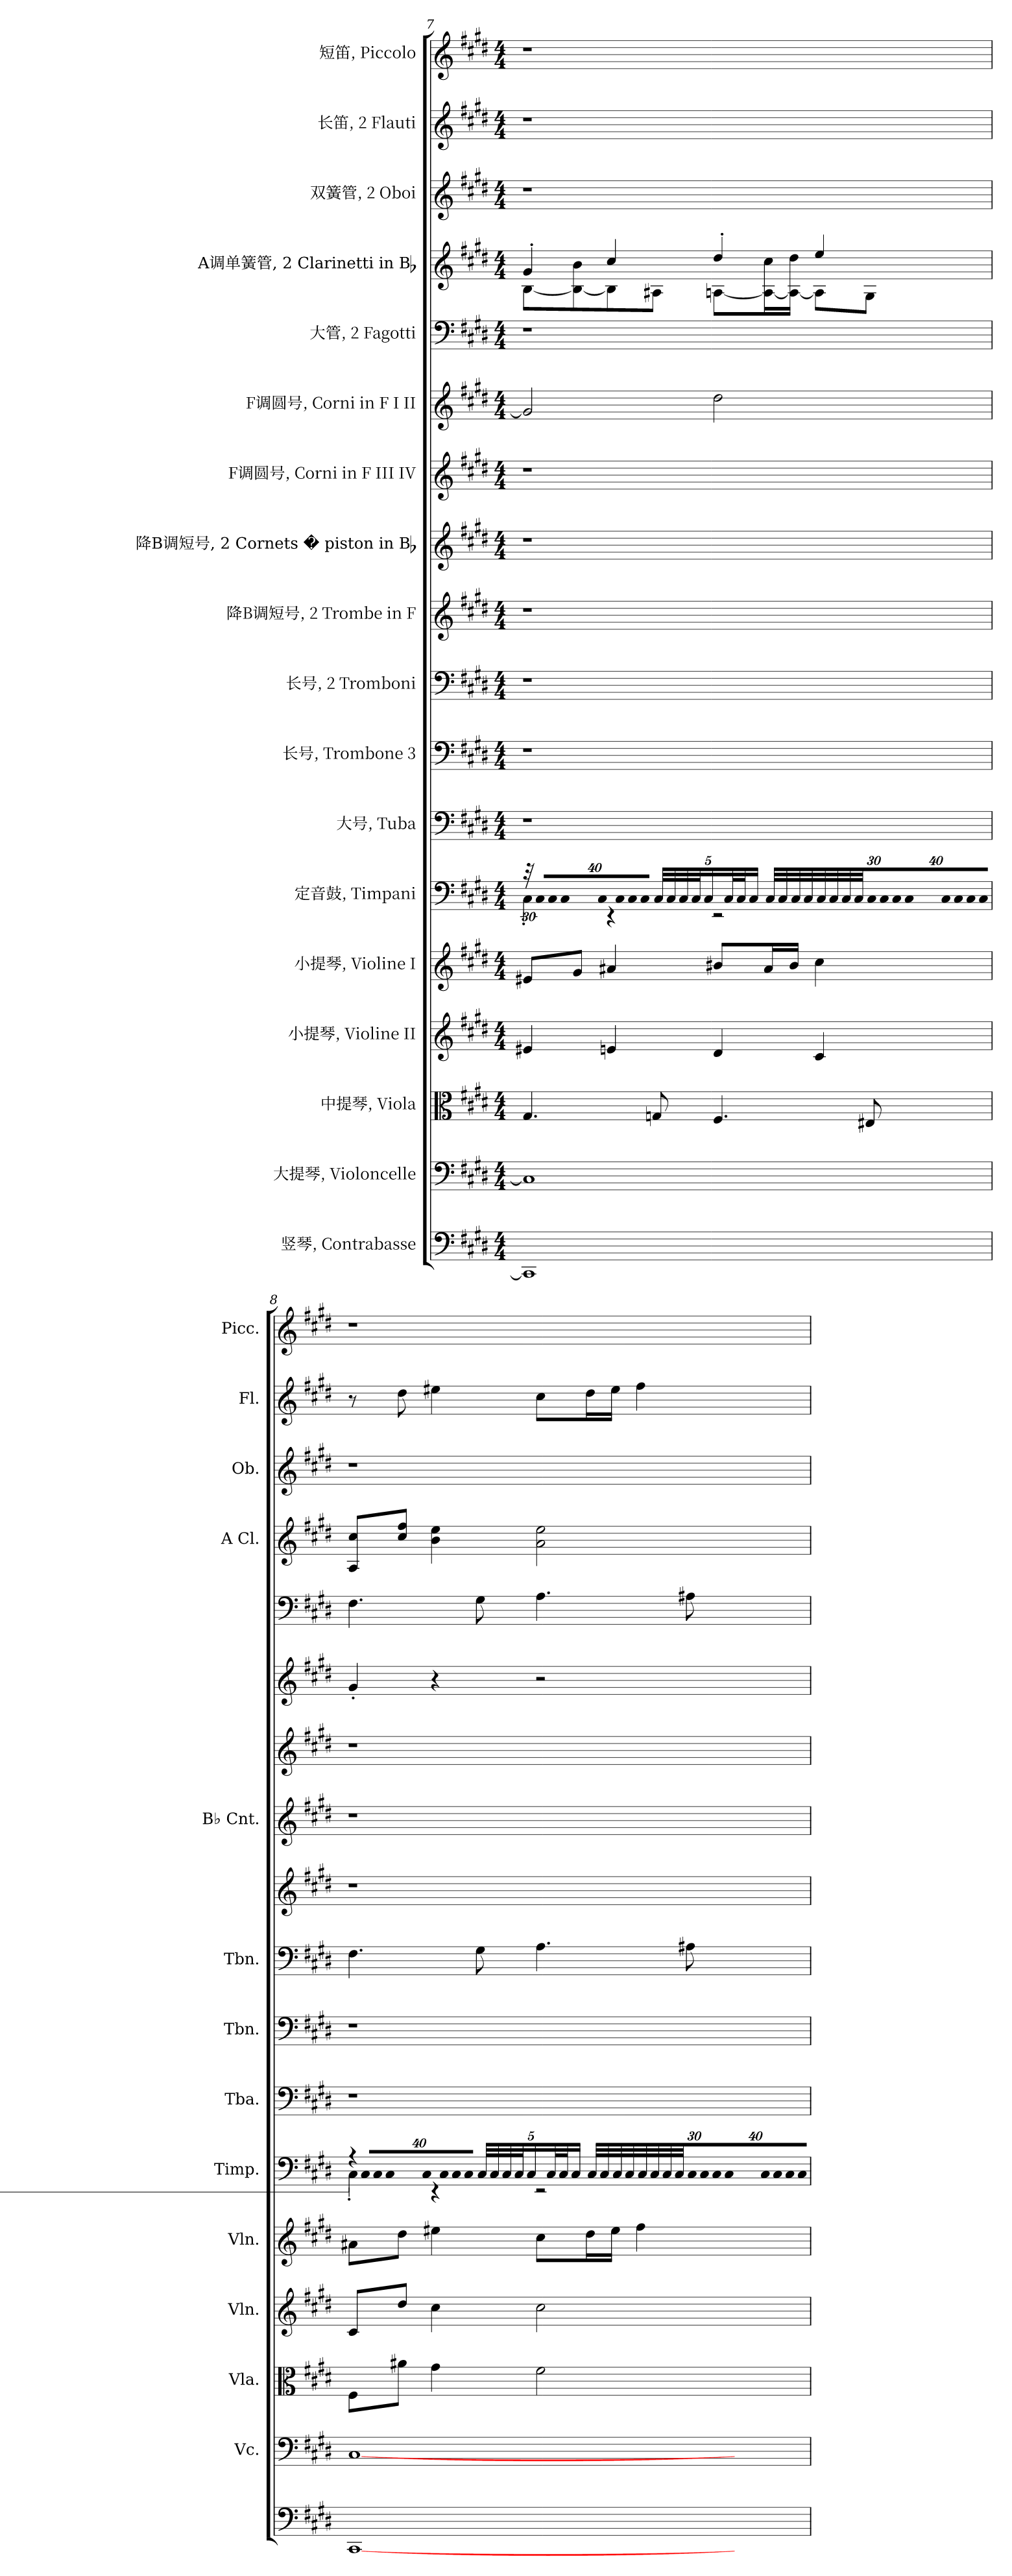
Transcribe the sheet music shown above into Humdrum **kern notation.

**kern	**kern	**kern	**kern	**kern	**kern	**kern	**kern	**kern	**kern	**kern	**kern	**kern	**kern	**kern	**kern	**kern	**kern
*part18	*part17	*part16	*part15	*part14	*part13	*part12	*part11	*part10	*part9	*part8	*part7	*part6	*part5	*part4	*part3	*part2	*part1
*staff18	*staff17	*staff16	*staff15	*staff14	*staff13	*staff12	*staff11	*staff10	*staff9	*staff8	*staff7	*staff6	*staff5	*staff4	*staff3	*staff2	*staff1
*I"竖琴, Contrabasse	*I"大提琴, Violoncelle	*I"中提琴, Viola	*I"小提琴, Violine II	*I"小提琴, Violine I	*I"定音鼓, Timpani	*I"大号, Tuba	*I"长号, Trombone 3	*I"长号, 2 Tromboni	*I"降B调短号, 2 Trombe in F	*I"降B调短号, 2 Cornets � piston in Bb	*I"F调圆号, Corni in F III IV	*I"F调圆号, Corni in F I II	*I"大管, 2 Fagotti	*I"A调单簧管, 2 Clarinetti in Bb	*I"双簧管, 2 Oboi	*I"长笛, 2 Flauti	*I"短笛, Piccolo
*	*I'Vc.	*I'Vla.	*I'Vln.	*I'Vln.	*I'Timp.	*I'Tba.	*I'Tbn.	*I'Tbn.	*	*I'B♭ Cnt.	*	*	*	*I'A Cl.	*I'Ob.	*I'Fl.	*I'Picc.
!!LO:PB:g=z
*clefF4	*clefF4	*clefC3	*clefG2	*clefG2	*clefF4	*clefF4	*clefF4	*clefF4	*clefG2	*clefG2	*clefG2	*clefG2	*clefF4	*clefG2	*clefG2	*clefG2	*clefG2
*	*	*	*	*	*	*	*	*	*ITrd1c2	*ITrd1c2	*ITrd4c7	*ITrd4c7	*	*ITrd2c3	*	*	*ITrd-7c-12
*k[f#c#g#d#]	*k[f#c#g#d#]	*k[f#c#g#d#]	*k[f#c#g#d#]	*k[f#c#g#d#]	*k[f#c#g#d#]	*k[f#c#g#d#]	*k[f#c#g#d#]	*k[f#c#g#d#]	*k[f#c#]	*k[f#c#]	*k[f#c#g#]	*k[f#c#g#]	*k[f#c#g#d#]	*k[f#c#g#d#a#e#b#]	*k[f#c#g#d#]	*k[f#c#g#d#]	*k[f#c#g#d#]
*M4/4	*M4/4	*M4/4	*M4/4	*M4/4	*M4/4	*M4/4	*M4/4	*M4/4	*M4/4	*M4/4	*M4/4	*M4/4	*M4/4	*M4/4	*M4/4	*M4/4	*M4/4
*MM122	*MM122	*MM122	*MM122	*MM122	*MM122	*MM122	*MM122	*MM122	*MM122	*MM122	*MM122	*MM122	*MM122	*MM122	*MM122	*MM122	*MM122
=7	=7	=7	=7	=7	=7	=7	=7	=7	=7	=7	=7	=7	=7	=7	=7	=7	=7
!	!	!	!	!	!LO:N:vis=64	!	!	!	!	!	!	!	!	!	!	!	!
*	*	*	*	*	*^	*	*	*	*	*	*	*	*	*^	*	*	*
1CC#]	1C#]	4.G#/	4e#X/	8e#X/L	960%17r	4C#'\	1r	1r	1r	1r	1r	1r	2c#/]	1r	4e#'/	[8G#\L	1r	1r	1r
!	!	!	!	!	!LO:N:vis=32	!	!	!	!	!	!	!	!	!	!	!	!	!	!
.	.	.	.	.	640%23C#/LLL	.	.	.	.	.	.	.	.	.	.	.	.	.	.
!	!	!	!	!	!LO:N:vis=32	!	!	!	!	!	!	!	!	!	!	!	!	!	!
.	.	.	.	.	640%23C#/	.	.	.	.	.	.	.	.	.	.	.	.	.	.
!	!	!	!	!	!LO:N:vis=256%9	!	!	!	!	!	!	!	!	!	!	!	!	!	!
.	.	.	.	.	960%17C#/K	.	.	.	.	.	.	.	.	.	.	.	.	.	.
!	!	!	!	!	!LO:N:vis=32	!	!	!	!	!	!	!	!	!	!	!	!	!	!
.	.	.	.	.	640%23C#/	.	.	.	.	.	.	.	.	.	.	.	.	.	.
.	.	.	.	8g#/J	.	.	.	.	.	.	.	.	.	.	.	8G#\_ 8g#\	.	.	.
!	!	!	!	!	!LO:N:vis=32	!	!	!	!	!	!	!	!	!	!	!	!	!	!
.	.	.	.	.	640%23C#/	.	.	.	.	.	.	.	.	.	.	.	.	.	.
!	!	!	!	!	!LO:N:vis=32	!	!	!	!	!	!	!	!	!	!	!	!	!	!
.	.	.	.	.	640%23C#/	.	.	.	.	.	.	.	.	.	.	.	.	.	.
!	!	!	!	!	!LO:N:vis=32	!	!	!	!	!	!	!	!	!	!	!	!	!	!
.	.	.	.	.	640%23C#/JJJ	.	.	.	.	.	.	.	.	.	.	.	.	.	.
.	.	.	4en/	4a#X/	.	4r	.	.	.	.	.	.	.	.	4a#/	8G#\]	.	.	.
*	*	*	*	*	*Xbrackettup	*	*	*	*	*	*	*	*	*	*	*	*	*	*
.	.	.	.	.	40C#/LLL	.	.	.	.	.	.	.	.	.	.	.	.	.	.
.	.	.	.	.	40C#/	.	.	.	.	.	.	.	.	.	.	.	.	.	.
.	.	.	.	.	40C#/	.	.	.	.	.	.	.	.	.	.	.	.	.	.
.	.	.	.	.	40C#/J	.	.	.	.	.	.	.	.	.	.	.	.	.	.
.	.	.	.	.	20C#/	.	.	.	.	.	.	.	.	.	.	.	.	.	.
.	.	8Gn/	.	.	.	.	.	.	.	.	.	.	.	.	.	8F##X\J	.	.	.
.	.	.	.	.	40C#/L	.	.	.	.	.	.	.	.	.	.	.	.	.	.
.	.	.	.	.	40C#/J	.	.	.	.	.	.	.	.	.	.	.	.	.	.
.	.	.	.	.	20C#/JJ	.	.	.	.	.	.	.	.	.	.	.	.	.	.
.	.	4.F#/	4d#/	8b#X/L	.	2r	.	.	.	.	.	.	2g#\	.	4b#'/	[8F#X\L	.	.	.
.	.	.	.	.	32C#/LLL	.	.	.	.	.	.	.	.	.	.	.	.	.	.
.	.	.	.	.	32C#/	.	.	.	.	.	.	.	.	.	.	.	.	.	.
.	.	.	.	.	32C#/	.	.	.	.	.	.	.	.	.	.	.	.	.	.
.	.	.	.	.	32C#/	.	.	.	.	.	.	.	.	.	.	.	.	.	.
.	.	.	.	16a#/L	.	.	.	.	.	.	.	.	.	.	.	16F#\_ 16a#\L	.	.	.
.	.	.	.	.	32C#/	.	.	.	.	.	.	.	.	.	.	.	.	.	.
.	.	.	.	.	32C#/	.	.	.	.	.	.	.	.	.	.	.	.	.	.
.	.	.	.	16b#/JJ	.	.	.	.	.	.	.	.	.	.	.	16F#\_ 16b#\JJ	.	.	.
.	.	.	.	.	32C#/	.	.	.	.	.	.	.	.	.	.	.	.	.	.
.	.	.	.	.	32C#/	.	.	.	.	.	.	.	.	.	.	.	.	.	.
.	.	.	4c#/	4cc#\	.	.	.	.	.	.	.	.	.	.	4cc#/	8F#\L]	.	.	.
!	!	!	!	!	!LO:N:vis=256%9	!	!	!	!	!	!	!	!	!	!	!	!	!	!
.	.	.	.	.	960%17C#/K	.	.	.	.	.	.	.	.	.	.	.	.	.	.
!	!	!	!	!	!LO:N:vis=32	!	!	!	!	!	!	!	!	!	!	!	!	!	!
.	.	.	.	.	640%23C#/	.	.	.	.	.	.	.	.	.	.	.	.	.	.
!	!	!	!	!	!LO:N:vis=32	!	!	!	!	!	!	!	!	!	!	!	!	!	!
.	.	.	.	.	640%23C#/	.	.	.	.	.	.	.	.	.	.	.	.	.	.
!	!	!	!	!	!LO:N:vis=256%9	!	!	!	!	!	!	!	!	!	!	!	!	!	!
.	.	.	.	.	960%17C#/K	.	.	.	.	.	.	.	.	.	.	.	.	.	.
!	!	!	!	!	!LO:N:vis=32	!	!	!	!	!	!	!	!	!	!	!	!	!	!
.	.	.	.	.	640%23C#/	.	.	.	.	.	.	.	.	.	.	.	.	.	.
.	.	8E#X/	.	.	.	.	.	.	.	.	.	.	.	.	.	8E#\J	.	.	.
!	!	!	!	!	!LO:N:vis=32	!	!	!	!	!	!	!	!	!	!	!	!	!	!
.	.	.	.	.	640%23C#/	.	.	.	.	.	.	.	.	.	.	.	.	.	.
!	!	!	!	!	!LO:N:vis=32	!	!	!	!	!	!	!	!	!	!	!	!	!	!
.	.	.	.	.	640%23C#/	.	.	.	.	.	.	.	.	.	.	.	.	.	.
!	!	!	!	!	!LO:N:vis=32	!	!	!	!	!	!	!	!	!	!	!	!	!	!
.	.	.	.	.	640%23C#/JJJ	.	.	.	.	.	.	.	.	.	.	.	.	.	.
480ryy	480ryy	480ryy	480ryy	480ryy	.	480ryy	480ryy	480ryy	480ryy	480ryy	480ryy	480ryy	480ryy	480ryy	480ryy	480ryy	480ryy	480ryy	480ryy
*	*	*	*	*	*	*	*	*	*	*	*	*	*	*	*v	*v	*	*	*
!!LO:PB:g=z
=8	=8	=8	=8	=8	=8	=8	=8	=8	=8	=8	=8	=8	=8	=8	=8	=8	=8	=8
*	*	*	*	*	*brackettup	*	*	*	*	*	*	*	*	*	*	*	*	*
*	*	*	*	*	*	*	*	*	*	*	*	*	*	*	*	*	*	*MM122
*	*	*	*	*	*	*	*	*	*	*	*	*	*	*	*^	*	*	*
!	!	!	!	!	!LO:N:vis=64	!	!	!	!	!	!	!	!	!	!	!	!	!	!
*	*	*	*	*	*	*	*	*	*	*	*	*	*	*	*v	*v	*	*	*
[1CC#	[1C#	8F#\L	8c#/L	8a#X\L	960%17r	4C#'\	1r	1r	4.F#\	1r	1r	1r	4c#'/	4.F#\	8F#/ 8a#/L	1r	8r	1r
!	!	!	!	!	!LO:N:vis=32	!	!	!	!	!	!	!	!	!	!	!	!	!
.	.	.	.	.	640%23C#/LLL	.	.	.	.	.	.	.	.	.	.	.	.	.
!	!	!	!	!	!LO:N:vis=32	!	!	!	!	!	!	!	!	!	!	!	!	!
.	.	.	.	.	640%23C#/	.	.	.	.	.	.	.	.	.	.	.	.	.
!	!	!	!	!	!LO:N:vis=256%9	!	!	!	!	!	!	!	!	!	!	!	!	!
.	.	.	.	.	960%17C#/K	.	.	.	.	.	.	.	.	.	.	.	.	.
!	!	!	!	!	!LO:N:vis=32	!	!	!	!	!	!	!	!	!	!	!	!	!
.	.	.	.	.	640%23C#/	.	.	.	.	.	.	.	.	.	.	.	.	.
.	.	8a#X\J	8dd#/J	8dd#\J	.	.	.	.	.	.	.	.	.	.	8a#/ 8dd#/J	.	8dd#\	.
!	!	!	!	!	!LO:N:vis=32	!	!	!	!	!	!	!	!	!	!	!	!	!
.	.	.	.	.	640%23C#/	.	.	.	.	.	.	.	.	.	.	.	.	.
!	!	!	!	!	!LO:N:vis=32	!	!	!	!	!	!	!	!	!	!	!	!	!
.	.	.	.	.	640%23C#/	.	.	.	.	.	.	.	.	.	.	.	.	.
!	!	!	!	!	!LO:N:vis=32	!	!	!	!	!	!	!	!	!	!	!	!	!
.	.	.	.	.	640%23C#/JJJ	.	.	.	.	.	.	.	.	.	.	.	.	.
.	.	4g#\	4cc#\	4ee#X\	.	4r	.	.	.	.	.	.	4r	.	4g#\ 4cc#\	.	4ee#X\	.
*	*	*	*	*	*Xbrackettup	*	*	*	*	*	*	*	*	*	*	*	*	*
.	.	.	.	.	40C#/LLL	.	.	.	.	.	.	.	.	.	.	.	.	.
.	.	.	.	.	40C#/	.	.	.	.	.	.	.	.	.	.	.	.	.
.	.	.	.	.	40C#/	.	.	.	.	.	.	.	.	.	.	.	.	.
.	.	.	.	.	40C#/J	.	.	.	.	.	.	.	.	.	.	.	.	.
.	.	.	.	.	20C#/	.	.	.	.	.	.	.	.	.	.	.	.	.
.	.	.	.	.	.	.	.	.	8G#\	.	.	.	.	8G#\	.	.	.	.
.	.	.	.	.	40C#/L	.	.	.	.	.	.	.	.	.	.	.	.	.
.	.	.	.	.	40C#/J	.	.	.	.	.	.	.	.	.	.	.	.	.
.	.	.	.	.	20C#/JJ	.	.	.	.	.	.	.	.	.	.	.	.	.
.	.	2f#\	2cc#\	8cc#\L	.	2r	.	.	4.A\	.	.	.	2r	4.A\	2f#\ 2cc#\	.	8cc#\L	.
.	.	.	.	.	32C#/LLL	.	.	.	.	.	.	.	.	.	.	.	.	.
.	.	.	.	.	32C#/	.	.	.	.	.	.	.	.	.	.	.	.	.
.	.	.	.	.	32C#/	.	.	.	.	.	.	.	.	.	.	.	.	.
.	.	.	.	.	32C#/	.	.	.	.	.	.	.	.	.	.	.	.	.
.	.	.	.	16dd#\L	.	.	.	.	.	.	.	.	.	.	.	.	16dd#\L	.
.	.	.	.	.	32C#/	.	.	.	.	.	.	.	.	.	.	.	.	.
.	.	.	.	.	32C#/	.	.	.	.	.	.	.	.	.	.	.	.	.
.	.	.	.	16ee#\JJ	.	.	.	.	.	.	.	.	.	.	.	.	16ee#\JJ	.
.	.	.	.	.	32C#/	.	.	.	.	.	.	.	.	.	.	.	.	.
.	.	.	.	.	32C#/	.	.	.	.	.	.	.	.	.	.	.	.	.
.	.	.	.	4ff#\	.	.	.	.	.	.	.	.	.	.	.	.	4ff#\	.
!	!	!	!	!	!LO:N:vis=256%9	!	!	!	!	!	!	!	!	!	!	!	!	!
.	.	.	.	.	960%17C#/K	.	.	.	.	.	.	.	.	.	.	.	.	.
!	!	!	!	!	!LO:N:vis=32	!	!	!	!	!	!	!	!	!	!	!	!	!
.	.	.	.	.	640%23C#/	.	.	.	.	.	.	.	.	.	.	.	.	.
!	!	!	!	!	!LO:N:vis=32	!	!	!	!	!	!	!	!	!	!	!	!	!
.	.	.	.	.	640%23C#/	.	.	.	.	.	.	.	.	.	.	.	.	.
!	!	!	!	!	!LO:N:vis=256%9	!	!	!	!	!	!	!	!	!	!	!	!	!
.	.	.	.	.	960%17C#/K	.	.	.	.	.	.	.	.	.	.	.	.	.
!	!	!	!	!	!LO:N:vis=32	!	!	!	!	!	!	!	!	!	!	!	!	!
.	.	.	.	.	640%23C#/	.	.	.	.	.	.	.	.	.	.	.	.	.
.	.	.	.	.	.	.	.	.	8A#X\	.	.	.	.	8A#X\	.	.	.	.
!	!	!	!	!	!LO:N:vis=32	!	!	!	!	!	!	!	!	!	!	!	!	!
.	.	.	.	.	640%23C#/	.	.	.	.	.	.	.	.	.	.	.	.	.
!	!	!	!	!	!LO:N:vis=32	!	!	!	!	!	!	!	!	!	!	!	!	!
.	.	.	.	.	640%23C#/	.	.	.	.	.	.	.	.	.	.	.	.	.
!	!	!	!	!	!LO:N:vis=32	!	!	!	!	!	!	!	!	!	!	!	!	!
.	.	.	.	.	640%23C#/JJJ	.	.	.	.	.	.	.	.	.	.	.	.	.
480ryy	480ryy	480ryy	480ryy	480ryy	.	480ryy	480ryy	480ryy	480ryy	480ryy	480ryy	480ryy	480ryy	480ryy	480ryy	480ryy	480ryy	480ryy
*	*	*	*	*	*v	*v	*	*	*	*	*	*	*	*	*	*	*	*
=	=	=	=	=	=	=	=	=	=	=	=	=	=	=	=	=	=
*-	*-	*-	*-	*-	*-	*-	*-	*-	*-	*-	*-	*-	*-	*-	*-	*-	*-
